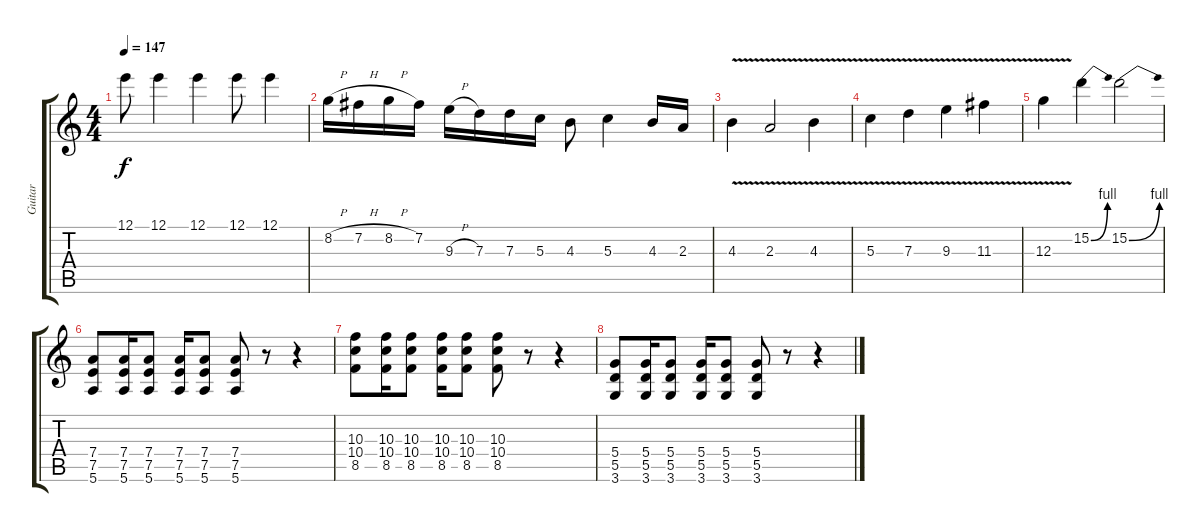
\track ("Guitar" "Guitar") {instrument distortionguitar}
\staff {score tabs}
\tuning (E4 B3 G3 D3 A2 E2) {hide}
\ts (4 4)
\tempo 147
\clef g2
\ks c
12.1.8{dy f} 12.1.4 12.1.4 12.1.8 12.1.4 |
8.2{h}.16 7.2{h}.16 8.2{h}.16 7.2.16 9.3{h}.16 7.3.16 7.3.16 5.3.16 4.3.8 5.3.4 4.3.16 2.3.16 |
4.3{v}.4 2.3{v}.2 4.3{v}.4 |
5.3{v}.4 7.3{v}.4 9.3{v}.4 11.3{v}.4 |
12.3{v}.4 15.2{be (bend 0 0 60 4)}.4 15.2{be (bend 0 0 60 4)}.2 |
(7.4 7.5 5.6).8 (7.4 7.5 5.6).16 (7.4 7.5 5.6).8 (7.4 7.5 5.6).16 (7.4 7.5 5.6).8 (7.4 7.5 5.6).8 r.8 r.4 |
(10.3 10.4 8.5).8 (10.3 10.4 8.5).16 (10.3 10.4 8.5).8 (10.3 10.4 8.5).16 (10.3 10.4 8.5).8 (10.3 10.4 8.5).8 r.8 r.4 |
(5.4 5.5 3.6).8 (5.4 5.5 3.6).16 (5.4 5.5 3.6).8 (5.4 5.5 3.6).16 (5.4 5.5 3.6).8 (5.4 5.5 3.6).8 r.8 r.4
